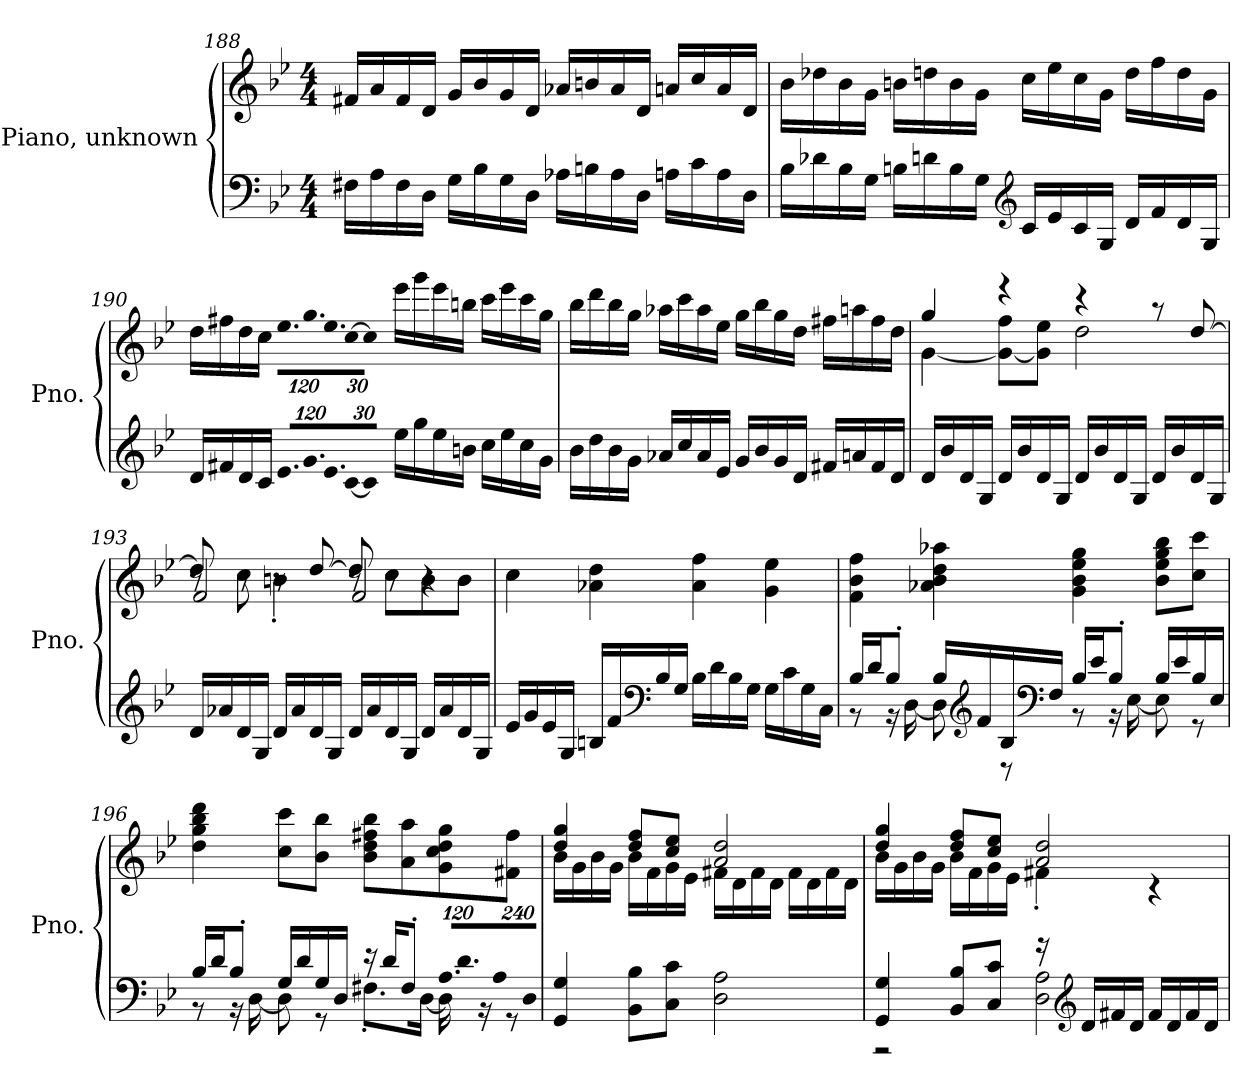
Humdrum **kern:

**kern	**kern
*part1	*part1
*staff2	*staff1
*I"Piano, unknown	*
*I'Pno.	*
*clefF4	*clefG2
*k[b-e-]	*k[b-e-]
*M4/4	*M4/4
=188	=188
16F#X\LL	16f#X/LL
16A\	16a/
16F#\	16f#/
16D\JJ	16d/JJ
16G\LL	16g/LL
16B-\	16b-/
16G\	16g/
16D\JJ	16d/JJ
16A-X\LL	16a-X/LL
16Bn\	16bn/
16A-\	16a-/
16D\JJ	16d/JJ
16An\LL	16an/LL
16c\	16cc/
16A\	16a/
16D\JJ	16d/JJ
!!LO:LB:g=z
=189	=189
16B-\LL	16b-\LL
16d-X\	16dd-X\
16B-\	16b-\
16G\JJ	16g\JJ
16Bn\LL	16bn\LL
16dn\	16ddn\
16B\	16b\
16G\JJ	16g\JJ
*clefG2	*
16c/LL	16cc\LL
16e-/	16ee-\
16c/	16cc\
16G/JJ	16g\JJ
16d/LL	16dd\LL
16f/	16ff\
16d/	16dd\
16G/JJ	16g\JJ
=190	=190
16d/LL	16dd\LL
16f#X/	16ff#X\
16d/	16dd\
16c/JJ	16cc\JJ
*Xbrackettup	*
!LO:N:vis=32.	!
*	*Xbrackettup
!	!LO:N:vis=32.
1920%103e-/LLL	1920%103ee-\LLL
!LO:N:vis=32.	!LO:N:vis=32.
1920%103g/	1920%103gg\
!LO:N:vis=32.	!LO:N:vis=32.
1920%103e-/	1920%103ee-\
!LO:N:vis=64	!LO:N:vis=64
[960%17c/JK	[960%17cc\JK
!LO:N:vis=16	!LO:N:vis=16
1920%137c/JJ]	1920%137cc\JJ]
16ee-\LL	16eee-\LL
16gg\	16ggg\
16ee-\	16eee-\
16bn\JJ	16bbn\JJ
16cc\LL	16ccc\LL
16ee-\	16eee-\
16cc\	16ccc\
16g\JJ	16gg\JJ
!!LO:LB:g=z
=191	=191
16b-\LL	16bb-\LL
16dd\	16ddd\
16b-\	16bb-\
16g\JJ	16gg\JJ
16a-X/LL	16aa-X\LL
16cc/	16ccc\
16a-/	16aa-\
16e-/JJ	16ee-\JJ
16g/LL	16gg\LL
16b-/	16bb-\
16g/	16gg\
16d/JJ	16dd\JJ
16f#X/LL	16ff#X\LL
16an/	16aan\
16f#/	16ff#\
16d/JJ	16dd\JJ
=192	=192
*	*^
16d/LL	4gg/	[4g\
16b-/	.	.
16d/	.	.
16G/JJ	.	.
16d/LL	4r	8g\_ 8ff\L
16b-/	.	.
16d/	.	8g\] 8ee-\J
16G/JJ	.	.
16d/LL	4r	2dd\
16b-/	.	.
16d/	.	.
16G/JJ	.	.
16d/LL	8r	.
16b-/	.	.
16d/	[8dd/	.
16G/JJ	.	.
!!LO:LB:g=z
=193	=193	=193
*	*	*^
16d/LL	8dd/]	8r	2f/
16a-X/	.	.	.
16d/	8r	8cc\	.
16G/JJ	.	.	.
16d/LL	8r	4bn'\	.
16a-/	.	.	.
16d/	[8dd/	.	.
16G/JJ	.	.	.
16d/LL	8dd/]	8r	2f/
16a-/	.	.	.
16d/	8r	8cc\L	.
16G/JJ	.	.	.
16d/LL	4r	8b\	.
16a-/	.	.	.
16d/	.	8b\J	.
16G/JJ	.	.	.
*	*v	*v	*v
=194	=194
16e-/LL	4cc\
16g/	.
16e-/	.
16G/JJ	.
16Bn/LL	4a-X\ 4dd\
16f/	.
*clefF4	*
16B/	.
16G/JJ	.
16B\LL	4a-\ 4ff\
16d\	.
16B\	.
16G\JJ	.
16G\LL	4g\ 4ee-\
16c\	.
16G\	.
16C\JJ	.
!!LO:PB:g=z
=195	=195
*^	*
16B-/LL	8r	4f\ 4b-\ 4ff\
16d/J	.	.
8B-'/J	16r	.
.	[16D\	.
16B-/LL	8D\]	4a-X\ 4b-\ 4dd\ 4aa-X\
*clefG2	*	*
16f/	.	.
16B-/	8r	.
*clefF4	*	*
16F/JJ	.	.
16B-/LL	8r	4g\ 4b-\ 4ee-\ 4gg\
16e-/J	.	.
8B-'/J	16r	.
.	[16E-\	.
16B-/LL	8E-\]	8b-\ 8ee-\ 8gg\ 8bb-\L
16e-/	.	.
16B-/	8r	8cc\ 8ccc\J
16E-/JJ	.	.
=196	=196	=196
16B-/LL	8r	4dd\ 4gg\ 4bb-\ 4ddd\
16d/J	.	.
8B-'/J	16r	.
.	[16D\	.
16G/LL	8D\]	8cc\ 8ccc\L
16d/	.	.
16G/	8r	8b-\ 8bb-\J
16D/JJ	.	.
16r	8.F#X'\L	8b-\ 8dd\ 8ff#X\ 8bb-\L
16d/KL	.	.
8F#'/J	.	8a\ 8aa\
.	[16D\Jk	.
!LO:N:vis=32.	!	!
1920%103A/LLL	16D\]	8g\ 8cc\ 8dd\ 8gg\
!LO:N:vis=32.	!	!
1920%103d/J	.	.
.	16r	.
!LO:N:vis=16	!	!
1920%137A/	.	.
.	8r	8f#X\ 8ff#\J
!LO:N:vis=16	!	!
1920%137D/JJ	.	.
*v	*v	*
!!LO:LB:g=z
=197	=197
*	*^
4GG/ 4G/	4dd/ 4gg/	16b-\LL
.	.	16g\
.	.	16b-\
.	.	16g\JJ
8BB-\ 8B-\L	8dd/ 8ff/L	16b-\LL
.	.	16f\
8C\ 8c\J	8cc/ 8ee-/J	16g\
.	.	16e-\JJ
2D\ 2A\	2a/ 2dd/	16f#X\LL
.	.	16d\
.	.	16f#\
.	.	16d\JJ
.	.	16f#\LL
.	.	16d\
.	.	16f#\
.	.	16d\JJ
=198	=198	=198
*^	*	*
4GG/ 4G/	2r	4dd/ 4gg/	16b-\LL
.	.	.	16g\
.	.	.	16b-\
.	.	.	16g\JJ
8BB-/ 8B-/L	.	8dd/ 8ff/L	16b-\LL
.	.	.	16f\
8C/ 8c/J	.	8cc/ 8ee-/J	16g\
.	.	.	16e-\JJ
16r	2D\ 2A\	2a/ 2dd/	4f#X'\
*clefG2	*	*	*
16d/LL	.	.	.
16f#X/	.	.	.
16d/JJ	.	.	.
16f#/LL	.	.	4r
16d/	.	.	.
16f#/	.	.	.
16d/JJ	.	.	.
*v	*v	*	*
*	*v	*v
=	=
*-	*-
